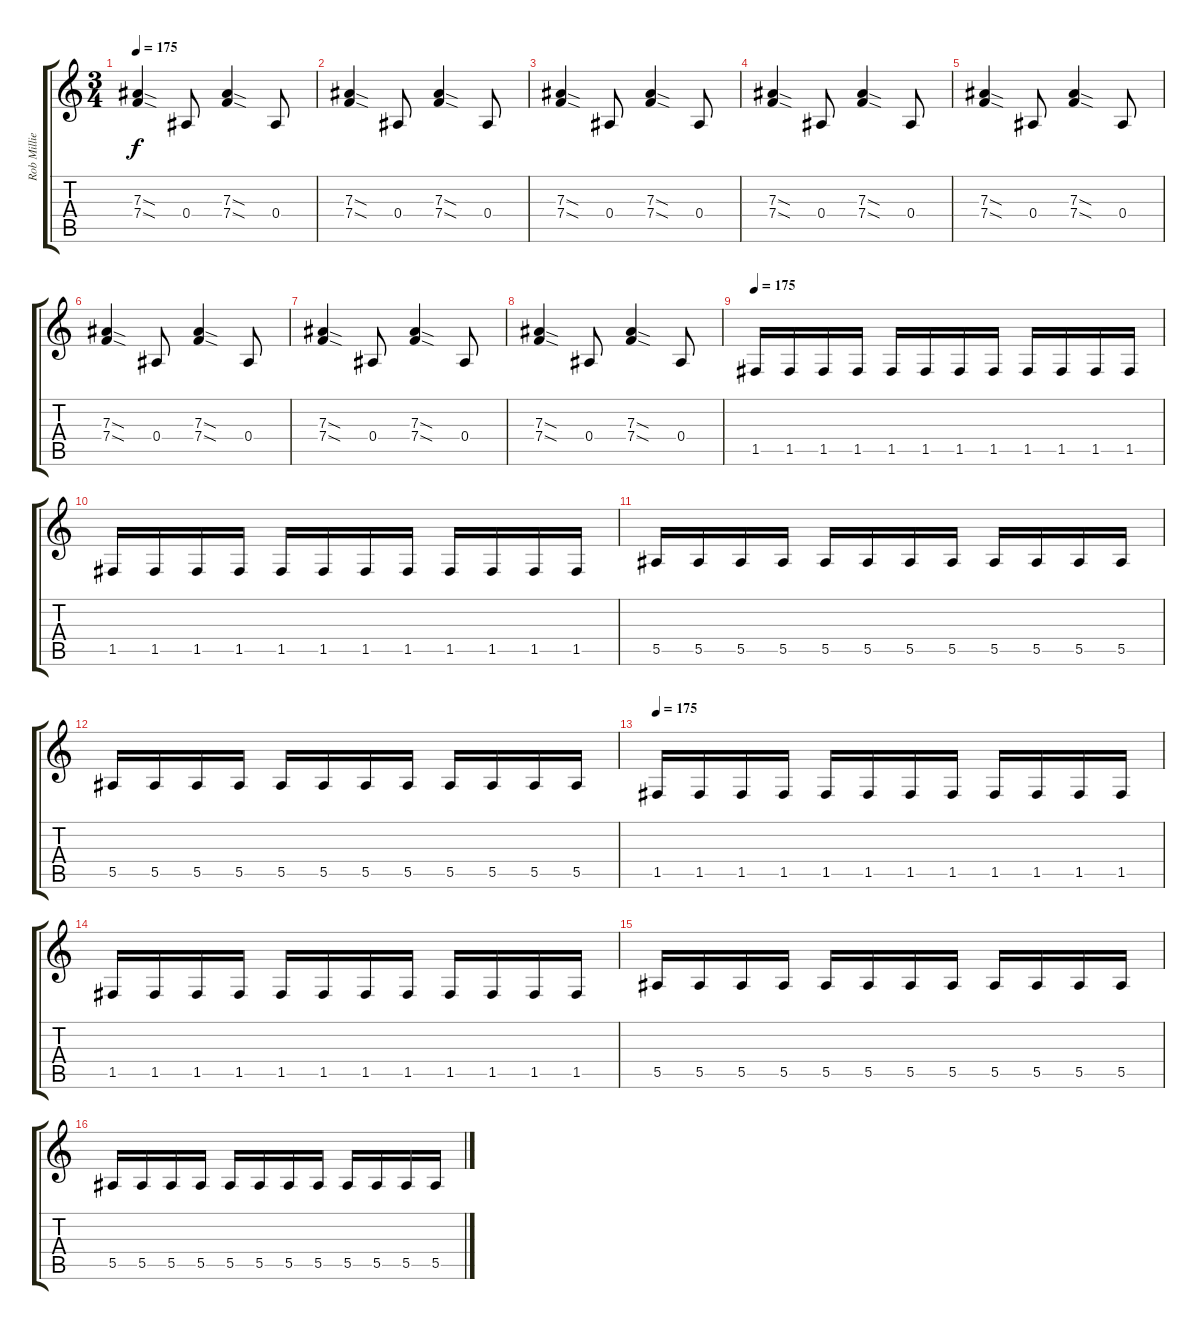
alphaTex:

\track ("Rob Millie" "Rob Millie") {instrument distortionguitar}
\staff {score tabs}
\tuning (C4 G3 Eb3 Bb2 F2 C2) {hide}
\ts (3 4)
\tempo 175
\clef g2
\ks c
(7.3{sod} 7.4{sod}).4{dy f} 0.4.8 (7.3{sod} 7.4{sod}).4 0.4.8 |
(7.3{sod} 7.4{sod}).4 0.4.8 (7.3{sod} 7.4{sod}).4 0.4.8 |
(7.3{sod} 7.4{sod}).4 0.4.8 (7.3{sod} 7.4{sod}).4 0.4.8 |
(7.3{sod} 7.4{sod}).4 0.4.8 (7.3{sod} 7.4{sod}).4 0.4.8 |
(7.3{sod} 7.4{sod}).4 0.4.8 (7.3{sod} 7.4{sod}).4 0.4.8 |
(7.3{sod} 7.4{sod}).4 0.4.8 (7.3{sod} 7.4{sod}).4 0.4.8 |
(7.3{sod} 7.4{sod}).4 0.4.8 (7.3{sod} 7.4{sod}).4 0.4.8 |
(7.3{sod} 7.4{sod}).4 0.4.8 (7.3{sod} 7.4{sod}).4 0.4.8 |
\tempo 175
1.5.16 1.5.16 1.5.16 1.5.16 1.5.16 1.5.16 1.5.16 1.5.16 1.5.16 1.5.16 1.5.16 1.5.16 |
1.5.16 1.5.16 1.5.16 1.5.16 1.5.16 1.5.16 1.5.16 1.5.16 1.5.16 1.5.16 1.5.16 1.5.16 |
5.5.16 5.5.16 5.5.16 5.5.16 5.5.16 5.5.16 5.5.16 5.5.16 5.5.16 5.5.16 5.5.16 5.5.16 |
5.5.16 5.5.16 5.5.16 5.5.16 5.5.16 5.5.16 5.5.16 5.5.16 5.5.16 5.5.16 5.5.16 5.5.16 |
\tempo 175
1.5.16 1.5.16 1.5.16 1.5.16 1.5.16 1.5.16 1.5.16 1.5.16 1.5.16 1.5.16 1.5.16 1.5.16 |
1.5.16 1.5.16 1.5.16 1.5.16 1.5.16 1.5.16 1.5.16 1.5.16 1.5.16 1.5.16 1.5.16 1.5.16 |
5.5.16 5.5.16 5.5.16 5.5.16 5.5.16 5.5.16 5.5.16 5.5.16 5.5.16 5.5.16 5.5.16 5.5.16 |
5.5.16 5.5.16 5.5.16 5.5.16 5.5.16 5.5.16 5.5.16 5.5.16 5.5.16 5.5.16 5.5.16 5.5.16
